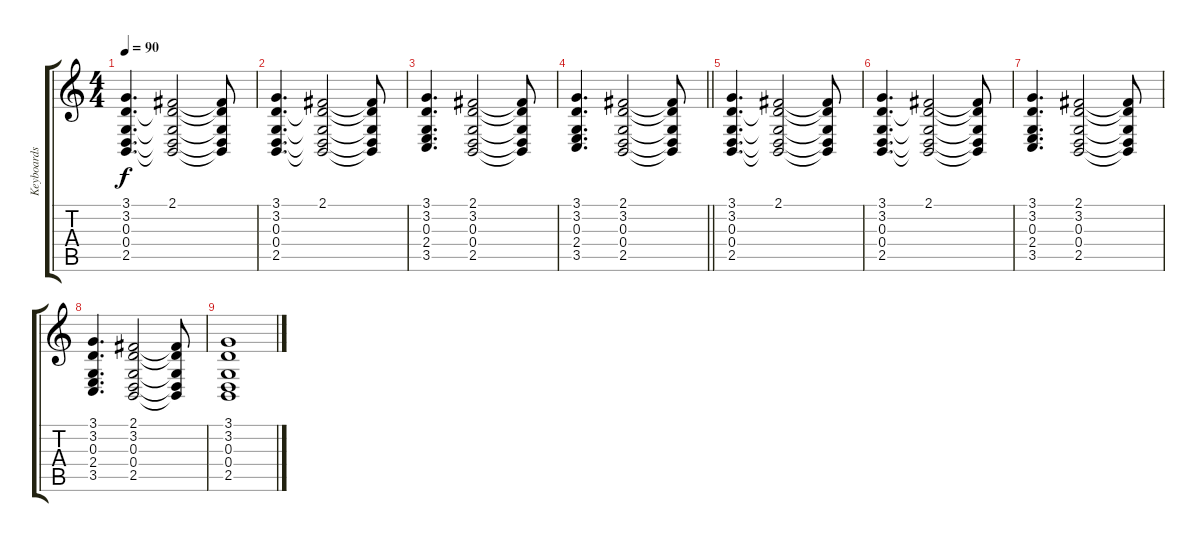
\track ("Keyboards" "Keyboards") {instrument synthstrings1}
\staff {score tabs}
\tuning (E4 B3 G3 D3 A2 E2) {hide}
\ts (4 4)
\tempo 90
\clef g2
\ks c
(3.1 3.2 0.3 0.4 2.5).4{d dy f} (2.1 3.2{t} 0.3{t} 0.4{t} 2.5{t}).2 (2.1{t} 3.2{t} 0.3{t} 0.4{t} 2.5{t}).8 |
(3.1 3.2 0.3 0.4 2.5).4{d} (2.1 3.2{t} 0.3{t} 0.4{t} 2.5{t}).2 (2.1{t} 3.2{t} 0.3{t} 0.4{t} 2.5{t}).8 |
(3.1 3.2 0.3 2.4 3.5).4{d} (2.1 3.2 0.3 0.4 2.5).2 (2.1{t} 3.2{t} 0.3{t} 0.4{t} 2.5{t}).8 |
\barLineRight lightlight
(3.1 3.2 0.3 2.4 3.5).4{d} (2.1 3.2 0.3 0.4 2.5).2 (2.1{t} 3.2{t} 0.3{t} 0.4{t} 2.5{t}).8 |
(3.1 3.2 0.3 0.4 2.5).4{d} (2.1 3.2{t} 0.3{t} 0.4{t} 2.5{t}).2 (2.1{t} 3.2{t} 0.3{t} 0.4{t} 2.5{t}).8 |
(3.1 3.2 0.3 0.4 2.5).4{d} (2.1 3.2{t} 0.3{t} 0.4{t} 2.5{t}).2 (2.1{t} 3.2{t} 0.3{t} 0.4{t} 2.5{t}).8 |
(3.1 3.2 0.3 2.4 3.5).4{d} (2.1 3.2 0.3 0.4 2.5).2 (2.1{t} 3.2{t} 0.3{t} 0.4{t} 2.5{t}).8 |
(3.1 3.2 0.3 2.4 3.5).4{d} (2.1 3.2 0.3 0.4 2.5).2 (2.1{t} 3.2{t} 0.3{t} 0.4{t} 2.5{t}).8 |
(3.1 3.2 0.3 0.4 2.5).1
